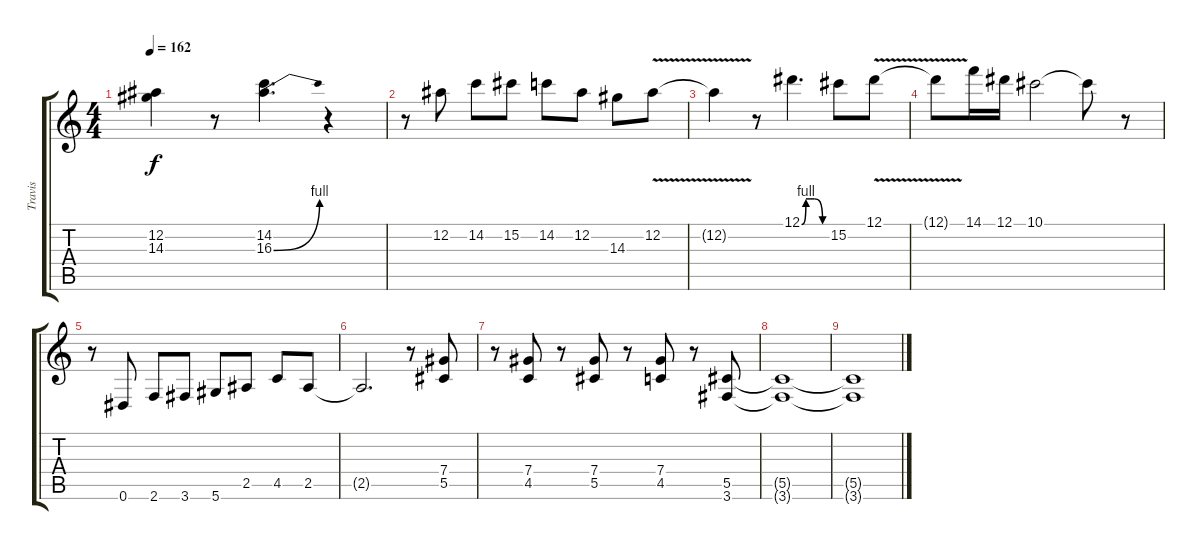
\track ("Travis" "Travis") {instrument overdrivenguitar}
\staff {score tabs}
\tuning (Eb4 Bb3 Gb3 Db3 Ab2 Eb2) {hide}
\ts (4 4)
\tempo 162
\clef g2
\ks c
(12.2{t} 14.3{t}).4{dy f} r.8 (14.2 16.3{be (bend 0 0 60 4)}).4{d} r.4 |
r.8 12.2.8 14.2.8 15.2.8 14.2.8 12.2.8 14.3.8 12.2{v}.8 |
12.2{t}.4 r.8 12.1{be (custom 0 0 10 4 20 4 30 4 50 0 60 0)}.4{d} 15.2.8 12.1{v}.8 |
12.1{t}.8 14.1.16 12.1.16 10.1.2 10.1{t}.8 r.8 |
r.8 0.6.8 2.6.8 3.6.8 5.6.8 2.5.8 4.5.8 2.5.8 |
2.5{t}.2{d} r.8 (7.4 5.5).8 |
r.8 (7.4 4.5).8 r.8 (7.4 5.5).8 r.8 (7.4 4.5).8 r.8 (5.5 3.6).8 |
(5.5{t} 3.6{t}).1 |
(5.5{t} 3.6{t}).1
